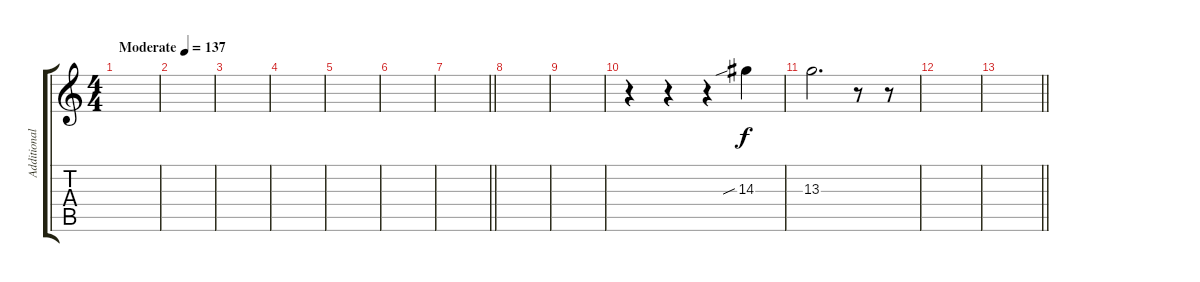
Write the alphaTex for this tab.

\track ("Additional Guitar" "Additional") {instrument distortionguitar}
\staff {score tabs}
\tuning (Eb4 Bb3 Gb3 Db3 Ab2 Eb2) {hide}
\ts (4 4)
\tempo (137 "Moderate")
\clef g2
\ks c
|
|
|
|
|
|
\barLineRight lightlight
|
|
|
r.4 r.4 r.4 14.3{sib}.4 |
13.3.2{d} r.8 r.8 |
|
\barLineRight lightlight
